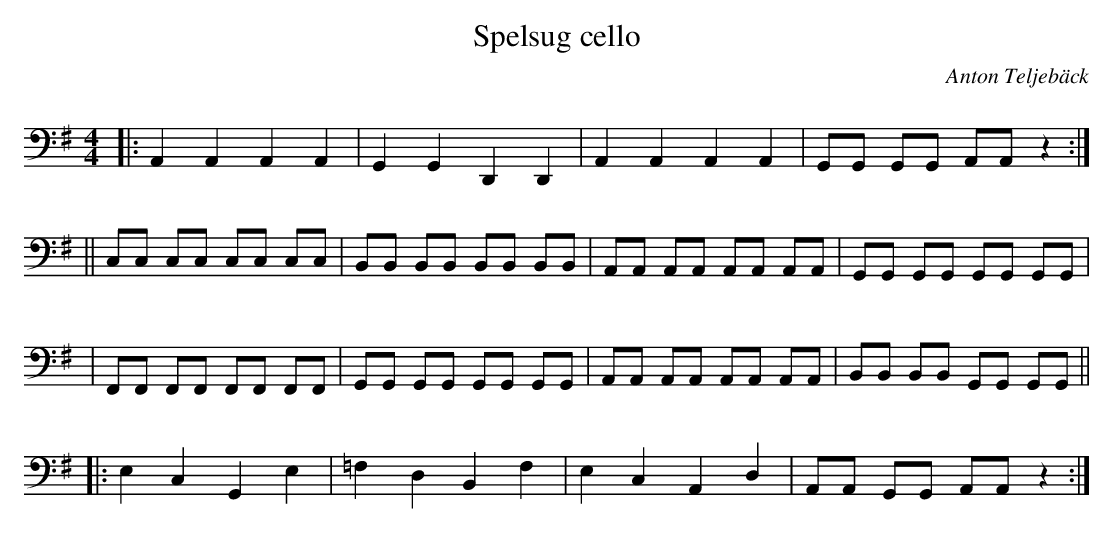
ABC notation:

X:1
T:Spelsug cello
C:Anton Teljebäck
M:4/4
L:1/8
K:G
|:A,,2 A,,2 A,,2 A,,2 | G,,2 G,,2 D,,2 D,,2 | A,,2 A,,2 A,,2 A,,2 | G,,G,, G,,G,, A,,A,, z2 :|
|| C,C, C,C, C,C, C,C, | B,,B,, B,,B,, B,,B,, B,,B,, | A,,A,, A,,A,, A,,A,, A,,A,, | G,,G,, G,,G,, G,,G,, G,,G,, |
| F,,F,, F,,F,, F,,F,, F,,F,, | G,,G,, G,,G,, G,,G,, G,,G,, |  A,,A,, A,,A,, A,,A,, A,,A,, |  B,,B,, B,,B,, G,,G,, G,,G,, ||
|: E,2 C,2 G,,2 E,2 | =F,2 D,2 B,,2 F,2 | E,2 C,2 A,,2 D,2 | A,,A,, G,,G,, A,,A,, z2 :|
